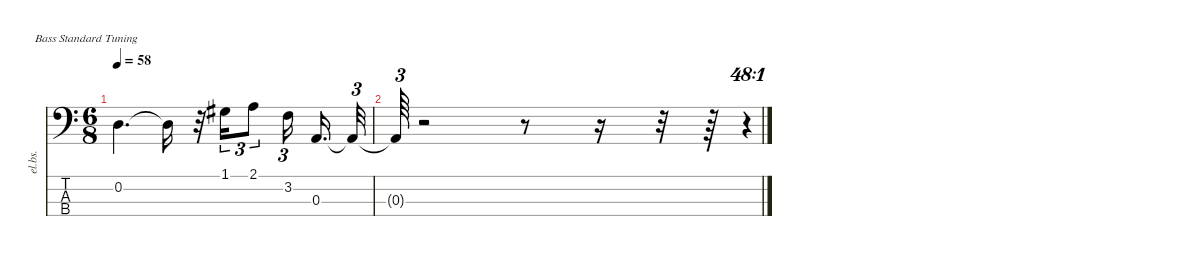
\defaultSystemsLayout 4
\hideDynamics
\bracketExtendMode nobrackets
\otherSystemsTrackNameOrientation horizontal
\track ("Electric Bass" "el.bs.") {instrument electricbassfinger}
\staff {score tabs}
\tuning (G2 D2 A1 E1)
\ts (6 8)
\tempo 58
\clef f4
\ks c
0.2.4{d dy fff beam Down} 0.2{t}.16{dy f beam Down} r.32{beam Down} 1.1{acc #}.16{tu (3 2) dy fff beam Down} 2.1.8{tu (3 2) beam Down} 3.2.16{tu (3 2) beam Down} 0.3.16{d beam Up} 0.3{t}.32{tu (3 2) dy f beam Up} |
0.3{t}.64{tu (3 2) beam Up} r.2{beam Up} r.8{beam Up} r.16{beam Up} r.32{beam Up} r.64{beam Up} r.4{tu (48 1) beam Up}
